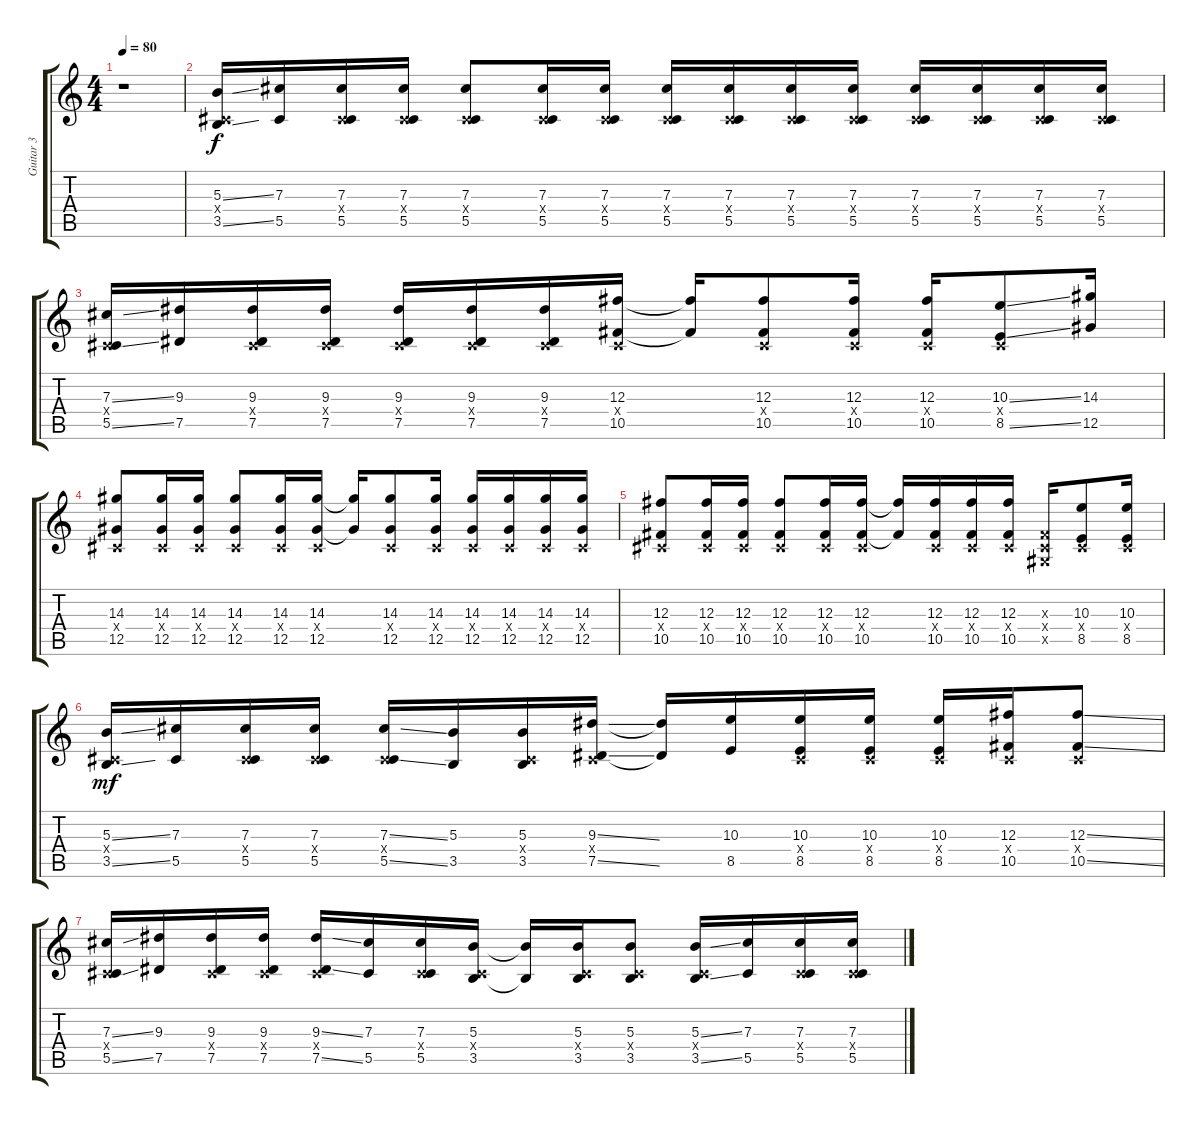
\track ("Guitar 3" "Guitar 3") {instrument distortionguitar}
\staff {score tabs}
\tuning (Eb4 Bb3 Gb3 Db3 Ab2 Db2) {hide}
\ts (4 4)
\tempo 80
\clef g2
\ks c
r.1{dy f} |
(5.3{ss} 0.4{x} 3.5{ss}).16 (7.3 5.5).16 (7.3 0.4{x} 5.5).16 (7.3 0.4{x} 5.5).16 (7.3 0.4{x} 5.5).8 (7.3 0.4{x} 5.5).16 (7.3 0.4{x} 5.5).16 (7.3 0.4{x} 5.5).16 (7.3 0.4{x} 5.5).16 (7.3 0.4{x} 5.5).16 (7.3 0.4{x} 5.5).16 (7.3 0.4{x} 5.5).16 (7.3 0.4{x} 5.5).16 (7.3 0.4{x} 5.5).16 (7.3 0.4{x} 5.5).16 |
(7.3{ss} 0.4{x} 5.5{ss}).16 (9.3 7.5).16 (9.3 0.4{x} 7.5).16 (9.3 0.4{x} 7.5).16 (9.3 0.4{x} 7.5).16 (9.3 0.4{x} 7.5).16 (9.3 0.4{x} 7.5).16 (12.3 0.4{x} 10.5).16 (12.3{t} 10.5{t}).16 (12.3 0.4{x} 10.5).8 (12.3 0.4{x} 10.5).16 (12.3 0.4{x} 10.5).16 (10.3{ss} 0.4{x} 8.5{ss}).8 (14.3 12.5).16 |
(14.3 0.4{x} 12.5).8 (14.3 0.4{x} 12.5).16 (14.3 0.4{x} 12.5).16 (14.3 0.4{x} 12.5).8 (14.3 0.4{x} 12.5).16 (14.3 0.4{x} 12.5).16 (14.3{t} 12.5{t}).16 (14.3 0.4{x} 12.5).8 (14.3 0.4{x} 12.5).16 (14.3 0.4{x} 12.5).16 (14.3 0.4{x} 12.5).16 (14.3 0.4{x} 12.5).16 (14.3 0.4{x} 12.5).16 |
(12.3 0.4{x} 10.5).8 (12.3 0.4{x} 10.5).16 (12.3 0.4{x} 10.5).16 (12.3 0.4{x} 10.5).8 (12.3 0.4{x} 10.5).16 (12.3 0.4{x} 10.5).16 (12.3{t} 10.5{t}).16 (12.3 0.4{x} 10.5).16 (12.3 0.4{x} 10.5).16 (12.3 0.4{x} 10.5).16 (0.3{x} 0.4{x} 0.5{x}).16 (10.3 0.4{x} 8.5).8 (10.3 0.4{x} 8.5).16 |
(5.3{ss} 0.4{x} 3.5{ss}).16{dy mf} (7.3 5.5).16 (7.3 0.4{x} 5.5).16 (7.3 0.4{x} 5.5).16 (7.3{ss} 0.4{x} 5.5{ss}).16 (5.3 3.5).16 (5.3 0.4{x} 3.5).16 (9.3{ss} 0.4{x} 7.5{ss}).16 (9.3{t} 7.5{t}).16 (10.3 8.5).16 (10.3 0.4{x} 8.5).16 (10.3 0.4{x} 8.5).16 (10.3 0.4{x} 8.5).16 (12.3 0.4{x} 10.5).16 (12.3{ss} 0.4{x} 10.5{ss}).8 |
(7.3{ss} 0.4{x} 5.5{ss}).16 (9.3 7.5).16 (9.3 0.4{x} 7.5).16 (9.3 0.4{x} 7.5).16 (9.3{ss} 0.4{x} 7.5{ss}).16 (7.3 5.5).16 (7.3 0.4{x} 5.5).16 (5.3 0.4{x} 3.5).16 (5.3{t} 3.5{t}).16 (5.3 0.4{x} 3.5).16 (5.3 0.4{x} 3.5).8 (5.3{ss} 0.4{x} 3.5{ss}).16 (7.3 5.5).16 (7.3 0.4{x} 5.5).16 (7.3 0.4{x} 5.5).16
